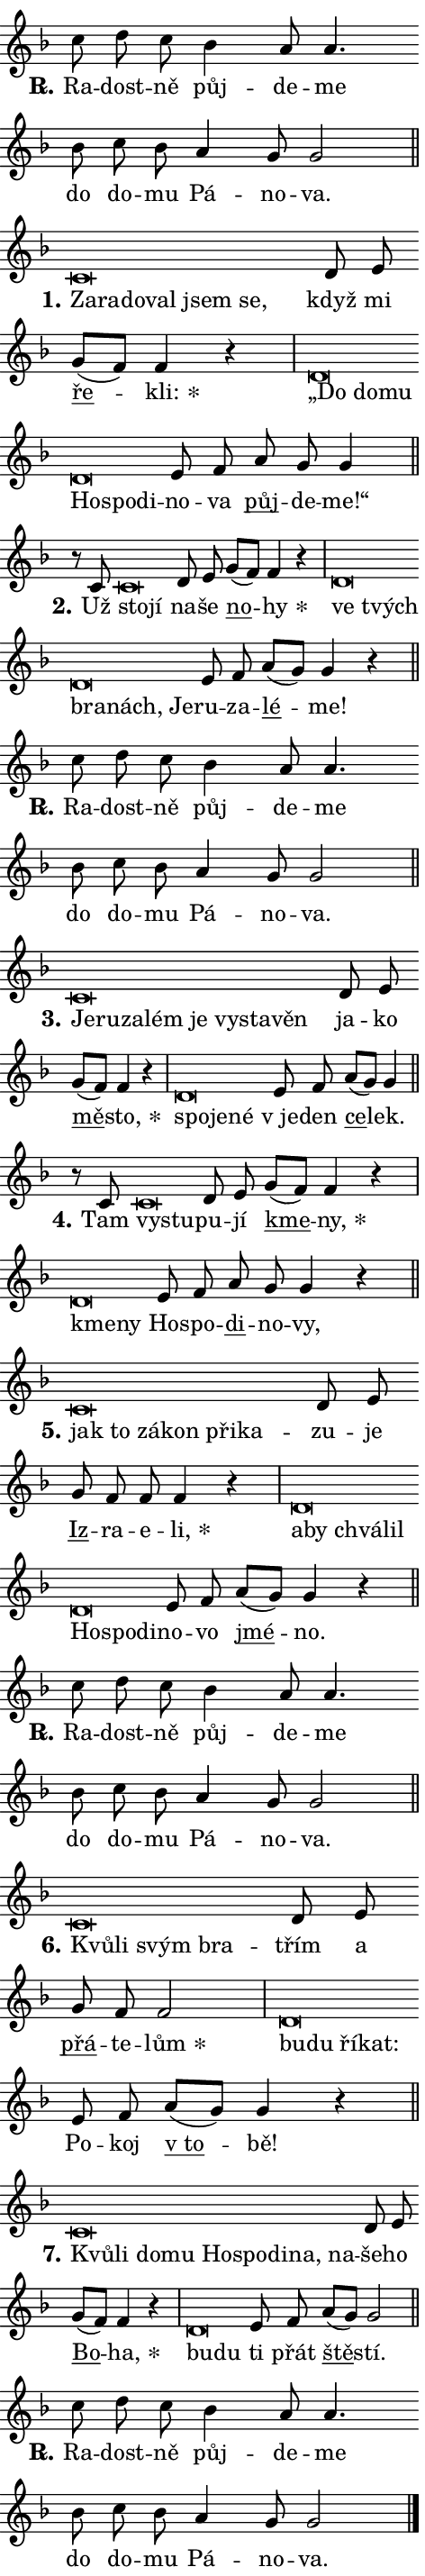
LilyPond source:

\version "2.24.0"
\header { tagline = "" }
\paper {
  indent = 0\cm
  top-margin = 0\cm
  right-margin = 0.13\cm % to fit lyric hyphens
  bottom-margin = 0\cm
  left-margin = 0\cm
  paper-width = 8\cm
  page-breaking = #ly:one-page-breaking
  system-system-spacing.basic-distance = #11
  score-system-spacing.basic-distance = #11
  ragged-last = ##f
}


%% Author: Thomas Morley
%% https://lists.gnu.org/archive/html/lilypond-user/2020-05/msg00002.html
#(define (line-position grob)
"Returns position of @var[grob} in current system:
   @code{'start}, if at first time-step
   @code{'end}, if at last time-step
   @code{'middle} otherwise
"
  (let* ((col (ly:item-get-column grob))
         (ln (ly:grob-object col 'left-neighbor))
         (rn (ly:grob-object col 'right-neighbor))
         (col-to-check-left (if (ly:grob? ln) ln col))
         (col-to-check-right (if (ly:grob? rn) rn col))
         (break-dir-left
           (and
             (ly:grob-property col-to-check-left 'non-musical #f)
             (ly:item-break-dir col-to-check-left)))
         (break-dir-right
           (and
             (ly:grob-property col-to-check-right 'non-musical #f)
             (ly:item-break-dir col-to-check-right))))
        (cond ((eqv? 1 break-dir-left) 'start)
              ((eqv? -1 break-dir-right) 'end)
              (else 'middle))))

#(define (tranparent-at-line-position vctor)
  (lambda (grob)
  "Relying on @code{line-position} select the relevant enry from @var{vctor}.
Used to determine transparency,"
    (case (line-position grob)
      ((end) (not (vector-ref vctor 0)))
      ((middle) (not (vector-ref vctor 1)))
      ((start) (not (vector-ref vctor 2))))))

noteHeadBreakVisibility =
#(define-music-function (break-visibility)(vector?)
"Makes @code{NoteHead}s transparent relying on @var{break-visibility}"
#{
  \override NoteHead.transparent =
    #(tranparent-at-line-position break-visibility)
#})

#(define delete-ledgers-for-transparent-note-heads
  (lambda (grob)
    "Reads whether a @code{NoteHead} is transparent.
If so this @code{NoteHead} is removed from @code{'note-heads} from
@var{grob}, which is supposed to be @code{LedgerLineSpanner}.
As a result ledgers are not printed for this @code{NoteHead}"
    (let* ((nhds-array (ly:grob-object grob 'note-heads))
           (nhds-list
             (if (ly:grob-array? nhds-array)
                 (ly:grob-array->list nhds-array)
                 '()))
           ;; Relies on the transparent-property being done before
           ;; Staff.LedgerLineSpanner.after-line-breaking is executed.
           ;; This is fragile ...
           (to-keep
             (remove
               (lambda (nhd)
                 (ly:grob-property nhd 'transparent #f))
               nhds-list)))
      ;; TODO find a better method to iterate over grob-arrays, similiar
      ;; to filter/remove etc for lists
      ;; For now rebuilt from scratch
      (set! (ly:grob-object grob 'note-heads)  '())
      (for-each
        (lambda (nhd)
          (ly:pointer-group-interface::add-grob grob 'note-heads nhd))
        to-keep))))

squashNotes = {
  \override NoteHead.X-extent = #'(-0.2 . 0.2)
  \override NoteHead.Y-extent = #'(-0.75 . 0)
  \override NoteHead.stencil =
    #(lambda (grob)
       (let ((pos (ly:grob-property grob 'staff-position)))
         (begin
           (if (< pos -7) (display "ERROR: Lower brevis then expected\n") (display ""))
           (if (<= pos -6) ly:text-interface::print ly:note-head::print))))
}
unSquashNotes = {
  \revert NoteHead.X-extent
  \revert NoteHead.Y-extent
  \revert NoteHead.stencil
}

hideNotes = \noteHeadBreakVisibility #begin-of-line-visible
unHideNotes = \noteHeadBreakVisibility #all-visible

% work-around for resetting accidentals
% https://lilypond.org/doc/v2.23/Documentation/notation/displaying-rhythms#unmetered-music
cadenzaMeasure = {
  \cadenzaOff
  \partial 1024 s1024
  \cadenzaOn
}

#(define-markup-command (accent layout props text) (markup?)
  "Underline accented syllable"
  (interpret-markup layout props
    #{\markup \override #'(offset . 4.3) \underline { #text }#}))

responsum = \markup \concat {
  "R" \hspace #-1.05 \path #0.1 #'((moveto 0 0.07) (lineto 0.9 0.8)) \hspace #0.05 "."
}

spaceSize = #0.6828661417322834 % exact space size for TeX Gyre Schola

\layout {
  \context {
    \Staff
    \remove "Time_signature_engraver"
    \override LedgerLineSpanner.after-line-breaking = #delete-ledgers-for-transparent-note-heads
  }
  \context {
    \Lyrics {
      \override LyricSpace.minimum-distance = \spaceSize
      \override LyricText.font-name = #"TeX Gyre Schola"
      \override LyricText.font-size = 1
      \override StanzaNumber.font-name = #"TeX Gyre Schola Bold"
      \override StanzaNumber.font-size = 1
    }
  }
  \context {
    \Score 
    \override NoteHead.text =
      #(lambda (grob) 
        (let ((pos (ly:grob-property grob 'staff-position)))
          #{\markup {
            \combine
              \halign #-0.55 \raise #(if (= pos -6) 0 0.5) \override #'(thickness . 2) \draw-line #'(3.2 . 0)
              \musicglyph "noteheads.sM1"
          }#}))
  }
}

% magnetic-lyrics.ily
%
%   written by
%     Jean Abou Samra <jean@abou-samra.fr>
%     Werner Lemberg <wl@gnu.org>
%
%   adapted by
%     Jiri Hon <jiri.hon@gmail.com>
%
% Version 2022-Apr-15

% https://www.mail-archive.com/lilypond-user@gnu.org/msg149350.html

#(define (Left_hyphen_pointer_engraver context)
   "Collect syllable-hyphen-syllable occurrences in lyrics and store
them in properties.  This engraver only looks to the left.  For
example, if the lyrics input is @code{foo -- bar}, it does the
following.

@itemize @bullet
@item
Set the @code{text} property of the @code{LyricHyphen} grob between
@q{foo} and @q{bar} to @code{foo}.

@item
Set the @code{left-hyphen} property of the @code{LyricText} grob with
text @q{foo} to the @code{LyricHyphen} grob between @q{foo} and
@q{bar}.
@end itemize

Use this auxiliary engraver in combination with the
@code{lyric-@/text::@/apply-@/magnetic-@/offset!} hook."
   (let ((hyphen #f)
         (text #f))
     (make-engraver
      (acknowledgers
       ((lyric-syllable-interface engraver grob source-engraver)
        (set! text grob)))
      (end-acknowledgers
       ((lyric-hyphen-interface engraver grob source-engraver)
        ;(when (not (grob::has-interface grob 'lyric-space-interface))
          (set! hyphen grob)));)
      ((stop-translation-timestep engraver)
       (when (and text hyphen)
         (ly:grob-set-object! text 'left-hyphen hyphen))
       (set! text #f)
       (set! hyphen #f)))))

#(define (lyric-text::apply-magnetic-offset! grob)
   "If the space between two syllables is less than the value in
property @code{LyricText@/.details@/.squash-threshold}, move the right
syllable to the left so that it gets concatenated with the left
syllable.

Use this function as a hook for
@code{LyricText@/.after-@/line-@/breaking} if the
@code{Left_@/hyphen_@/pointer_@/engraver} is active."
   (let ((hyphen (ly:grob-object grob 'left-hyphen #f)))
     (when hyphen
       (let ((left-text (ly:spanner-bound hyphen LEFT)))
         (when (grob::has-interface left-text 'lyric-syllable-interface)
           (let* ((common (ly:grob-common-refpoint grob left-text X))
                  (this-x-ext (ly:grob-extent grob common X))
                  (left-x-ext
                   (begin
                     ;; Trigger magnetism for left-text.
                     (ly:grob-property left-text 'after-line-breaking)
                     (ly:grob-extent left-text common X)))
                  ;; `delta` is the gap width between two syllables.
                  (delta (- (interval-start this-x-ext)
                            (interval-end left-x-ext)))
                  (details (ly:grob-property grob 'details))
                  (threshold (assoc-get 'squash-threshold details 0.2)))
             (when (< delta threshold)
               (let* (;; We have to manipulate the input text so that
                      ;; ligatures crossing syllable boundaries are not
                      ;; disabled.  For languages based on the Latin
                      ;; script this is essentially a beautification.
                      ;; However, for non-Western scripts it can be a
                      ;; necessity.
                      (lt (ly:grob-property left-text 'text))
                      (rt (ly:grob-property grob 'text))
                      (is-space (grob::has-interface hyphen 'lyric-space-interface))
                      (space (if is-space " " ""))
                      (extra-delta (if is-space spaceSize 0))
                      ;; Append new syllable.
                      (ltrt-space (if (and (string? lt) (string? rt))
                                (string-append lt space rt)
                                (make-concat-markup (list lt space rt))))
                      ;; Right-align `ltrt` to the right side.
                      (ltrt-space-markup (grob-interpret-markup
                               grob
                               (make-translate-markup
                                (cons (interval-length this-x-ext) 0)
                                (make-right-align-markup ltrt-space)))))
                 (begin
                   ;; Don't print `left-text`.
                   (ly:grob-set-property! left-text 'stencil #f)
                   ;; Set text and stencil (which holds all collected
                   ;; syllables so far) and shift it to the left.
                   (ly:grob-set-property! grob 'text ltrt-space)
                   (ly:grob-set-property! grob 'stencil ltrt-space-markup)
                   (ly:grob-translate-axis! grob (- (- delta extra-delta)) X))))))))))


#(define (lyric-hyphen::displace-bounds-first grob)
   ;; Make very sure this callback isn't triggered too early.
   (let ((left (ly:spanner-bound grob LEFT))
         (right (ly:spanner-bound grob RIGHT)))
     (ly:grob-property left 'after-line-breaking)
     (ly:grob-property right 'after-line-breaking)
     (ly:lyric-hyphen::print grob)))

squashThreshold = #0.4

\layout {
  \context {
    \Lyrics
    \consists #Left_hyphen_pointer_engraver
    \override LyricText.after-line-breaking =
      #lyric-text::apply-magnetic-offset!
    \override LyricHyphen.stencil = #lyric-hyphen::displace-bounds-first
    \override LyricText.details.squash-threshold = \squashThreshold
    \override LyricHyphen.minimum-distance = 0
    \override LyricHyphen.minimum-length = \squashThreshold
  }
}

squashText = \override LyricText.details.squash-threshold = 9999
unSquashText = \override LyricText.details.squash-threshold = \squashThreshold

leftText = \override LyricText.self-alignment-X = #LEFT
unLeftText = \revert LyricText.self-alignment-X

starOffset = #(lambda (grob) 
                (let ((x_offset (ly:self-alignment-interface::aligned-on-x-parent grob)))
                  (if (= x_offset 0) 0 (+ x_offset 1.2))))

star = #(define-music-function (syllable)(string?)
"Append star separator at the end of a syllable"
#{
  \once \override LyricText.X-offset = #starOffset
  \lyricmode { \markup {
    #syllable
    \override #'((font-name . "TeX Gyre Schola Bold")) \hspace #0.2 \lower #0.65 \larger "*"
  } }
#})

starAccent = #(define-music-function (syllable)(string?)
"Append star separator at the end of a syllable and make accent"
#{
  \once \override LyricText.X-offset = #starOffset
  \lyricmode { \markup {
    \accent #syllable
    \override #'((font-name . "TeX Gyre Schola Bold")) \hspace #0.2 \lower #0.65 \larger "*"
  } }
#})

breath = #(define-music-function (syllable)(string?)
"Append breathing indicator at the end of a syllable"
#{
  \lyricmode { \markup { #syllable "+" } }
#})

optionalBreath = #(define-music-function (syllable)(string?)
"Append optional breathing indicator at the end of a syllable"
#{
  \lyricmode { \markup { #syllable "(+)" } }
#})


\score {
    <<
        \new Voice = "melody" { \cadenzaOn \key f \major \relative { c''8 d c bes4 a8 a4. \bar "" bes8 c bes a4 g8 g2 \cadenzaMeasure \bar "||" \break } }
        \new Lyrics \lyricsto "melody" { \lyricmode { \set stanza = \responsum
Ra -- dost -- ně půj -- de -- me do do -- mu Pá -- no -- va. } }
    >>
    \layout {}
}

\score {
    <<
        \new Voice = "melody" { \cadenzaOn \key f \major \relative { \squashNotes c'\breve*1/16 \hideNotes \breve*1/16 \bar "" \breve*1/16 \bar "" \breve*1/16 \bar "" \breve*1/16 \breve*1/16 \bar "" \unHideNotes \unSquashNotes d8 e \bar "" g[( f)] f4 r \cadenzaMeasure \bar "|" \squashNotes d\breve*1/16 \hideNotes \breve*1/16 \bar "" \breve*1/16 \bar "" \breve*1/16 \bar "" \breve*1/16 \breve*1/16 \bar "" \unHideNotes \unSquashNotes e8 f \bar "" a g g4 \cadenzaMeasure \bar "||" \break } }
        \new Lyrics \lyricsto "melody" { \lyricmode { \set stanza = "1."
\leftText Za -- \squashText ra -- do -- val jsem se, \unLeftText \unSquashText když mi \markup \accent ře -- \star kli: \leftText „Do \squashText do -- mu Ho -- spo -- di -- \unLeftText \unSquashText no -- va \markup \accent půj -- de -- me!“ } }
    >>
    \layout {}
}

\score {
    <<
        \new Voice = "melody" { \cadenzaOn \key f \major \relative { r8 c'8 \squashNotes c\breve*1/16 \hideNotes \breve*1/16 \bar "" \unHideNotes \unSquashNotes d8 e \bar "" g[( f)] f4 r \cadenzaMeasure \bar "|" \squashNotes d\breve*1/16 \hideNotes \breve*1/16 \bar "" \breve*1/16 \bar "" \breve*1/16 \breve*1/16 \bar "" \unHideNotes \unSquashNotes e8 f \bar "" a[( g)] g4 r \cadenzaMeasure \bar "||" \break } }
        \new Lyrics \lyricsto "melody" { \lyricmode { \set stanza = "2."
Už \leftText sto -- \squashText jí \unLeftText \unSquashText na -- še \markup \accent no -- \star hy \leftText ve \squashText tvých bra -- nách, Je -- \unLeftText \unSquashText ru -- za -- \markup \accent lé -- me! } }
    >>
    \layout {}
}

\score {
    <<
        \new Voice = "melody" { \cadenzaOn \key f \major \relative { c''8 d c bes4 a8 a4. \bar "" bes8 c bes a4 g8 g2 \cadenzaMeasure \bar "||" \break } }
        \new Lyrics \lyricsto "melody" { \lyricmode { \set stanza = \responsum
Ra -- dost -- ně půj -- de -- me do do -- mu Pá -- no -- va. } }
    >>
    \layout {}
}

\score {
    <<
        \new Voice = "melody" { \cadenzaOn \key f \major \relative { \squashNotes c'\breve*1/16 \hideNotes \breve*1/16 \bar "" \breve*1/16 \bar "" \breve*1/16 \bar "" \breve*1/16 \bar "" \breve*1/16 \bar "" \breve*1/16 \breve*1/16 \bar "" \unHideNotes \unSquashNotes d8 e \bar "" g[( f)] f4 r \cadenzaMeasure \bar "|" \squashNotes d\breve*1/16 \hideNotes \breve*1/16 \breve*1/16 \bar "" \unHideNotes \unSquashNotes e8 f \bar "" a[( g)] g4 \cadenzaMeasure \bar "||" \break } }
        \new Lyrics \lyricsto "melody" { \lyricmode { \set stanza = "3."
\leftText Je -- \squashText ru -- za -- lém je vy -- sta -- věn \unLeftText \unSquashText ja -- ko \markup \accent mě -- \star sto, \leftText spo -- \squashText je -- né \unLeftText \unSquashText "v je" -- den \markup \accent ce -- lek. } }
    >>
    \layout {}
}

\score {
    <<
        \new Voice = "melody" { \cadenzaOn \key f \major \relative { r8 c'8 \squashNotes c\breve*1/16 \hideNotes \breve*1/16 \bar "" \unHideNotes \unSquashNotes d8 e \bar "" g[( f)] f4 r \cadenzaMeasure \bar "|" \squashNotes d\breve*1/16 \hideNotes \breve*1/16 \bar "" \unHideNotes \unSquashNotes e8 f \bar "" a g g4 r \cadenzaMeasure \bar "||" \break } }
        \new Lyrics \lyricsto "melody" { \lyricmode { \set stanza = "4."
Tam \leftText vy -- \squashText stu -- \unLeftText \unSquashText pu -- jí \markup \accent kme -- \star ny, \leftText kme -- \squashText ny \unLeftText \unSquashText Ho -- spo -- \markup \accent di -- no -- vy, } }
    >>
    \layout {}
}

\score {
    <<
        \new Voice = "melody" { \cadenzaOn \key f \major \relative { \squashNotes c'\breve*1/16 \hideNotes \breve*1/16 \bar "" \breve*1/16 \bar "" \breve*1/16 \bar "" \breve*1/16 \breve*1/16 \bar "" \unHideNotes \unSquashNotes d8 e \bar "" g f f f4 r \cadenzaMeasure \bar "|" \squashNotes d\breve*1/16 \hideNotes \breve*1/16 \bar "" \breve*1/16 \bar "" \breve*1/16 \bar "" \breve*1/16 \bar "" \breve*1/16 \breve*1/16 \bar "" \unHideNotes \unSquashNotes e8 f \bar "" a[( g)] g4 r \cadenzaMeasure \bar "||" \break } }
        \new Lyrics \lyricsto "melody" { \lyricmode { \set stanza = "5."
\leftText jak \squashText to zá -- kon při -- ka -- \unLeftText \unSquashText zu -- je \markup \accent Iz -- ra -- e -- \star li, \leftText a -- \squashText by chvá -- lil Ho -- spo -- di -- \unLeftText \unSquashText no -- vo \markup \accent jmé -- no. } }
    >>
    \layout {}
}

\score {
    <<
        \new Voice = "melody" { \cadenzaOn \key f \major \relative { c''8 d c bes4 a8 a4. \bar "" bes8 c bes a4 g8 g2 \cadenzaMeasure \bar "||" \break } }
        \new Lyrics \lyricsto "melody" { \lyricmode { \set stanza = \responsum
Ra -- dost -- ně půj -- de -- me do do -- mu Pá -- no -- va. } }
    >>
    \layout {}
}

\score {
    <<
        \new Voice = "melody" { \cadenzaOn \key f \major \relative { \squashNotes c'\breve*1/16 \hideNotes \breve*1/16 \bar "" \breve*1/16 \breve*1/16 \bar "" \unHideNotes \unSquashNotes d8 e \bar "" g f f2 \cadenzaMeasure \bar "|" \squashNotes d\breve*1/16 \hideNotes \breve*1/16 \bar "" \breve*1/16 \breve*1/16 \bar "" \unHideNotes \unSquashNotes e8 f \bar "" a[( g)] g4 r \cadenzaMeasure \bar "||" \break } }
        \new Lyrics \lyricsto "melody" { \lyricmode { \set stanza = "6."
\leftText Kvů -- \squashText li svým bra -- \unLeftText \unSquashText třím a \markup \accent přá -- te -- \star lům \leftText bu -- \squashText du ří -- kat: \unLeftText \unSquashText Po -- koj \markup \accent "v to" -- bě! } }
    >>
    \layout {}
}

\score {
    <<
        \new Voice = "melody" { \cadenzaOn \key f \major \relative { \squashNotes c'\breve*1/16 \hideNotes \breve*1/16 \bar "" \breve*1/16 \bar "" \breve*1/16 \bar "" \breve*1/16 \bar "" \breve*1/16 \bar "" \breve*1/16 \bar "" \breve*1/16 \breve*1/16 \bar "" \unHideNotes \unSquashNotes d8 e \bar "" g[( f)] f4 r \cadenzaMeasure \bar "|" \squashNotes d\breve*1/16 \hideNotes \breve*1/16 \bar "" \unHideNotes \unSquashNotes e8 f \bar "" a[( g)] g2 \cadenzaMeasure \bar "||" \break } }
        \new Lyrics \lyricsto "melody" { \lyricmode { \set stanza = "7."
\leftText Kvů -- \squashText li do -- mu Ho -- spo -- di -- na, na -- \unLeftText \unSquashText še -- ho \markup \accent Bo -- \star ha, \leftText bu -- \squashText du \unLeftText \unSquashText ti přát \markup \accent ště -- stí. } }
    >>
    \layout {}
}

\score {
    <<
        \new Voice = "melody" { \cadenzaOn \key f \major \relative { c''8 d c bes4 a8 a4. \bar "" bes8 c bes a4 g8 g2 \cadenzaMeasure \bar "||" \break } \bar "|." }
        \new Lyrics \lyricsto "melody" { \lyricmode { \set stanza = \responsum
Ra -- dost -- ně půj -- de -- me do do -- mu Pá -- no -- va. } }
    >>
    \layout {}
}
